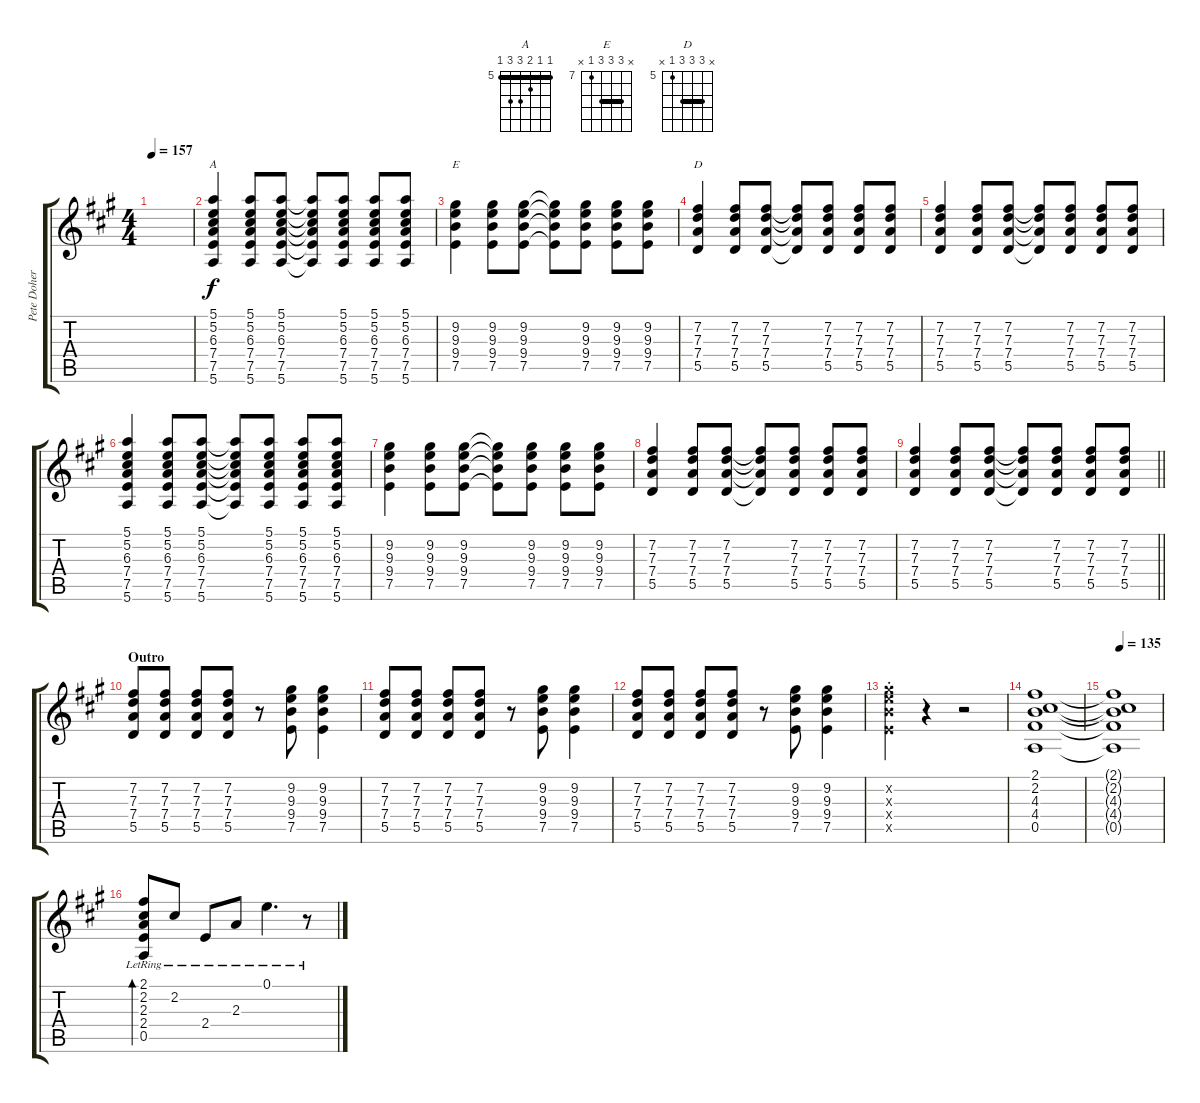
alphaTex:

\track ("Pete Doherty" "Pete Doher") {instrument distortionguitar}
\staff {score tabs}
\tuning (E4 B3 G3 D3 A2 E2) {hide}
\chord ("A" 5 5 6 7 7 5) {firstfret 5 barre 5}
\chord ("E" x 9 9 9 7 x) {firstfret 7 barre 9}
\chord ("D" x 7 7 7 5 x) {firstfret 5 barre 7}
\ts (4 4)
\tempo 157
\clef g2
\ks a
|
(5.1 5.2 6.3 7.4 7.5 5.6).4{ch "A"} (5.1 5.2 6.3 7.4 7.5 5.6).8 (5.1 5.2 6.3 7.4 7.5 5.6).8 (5.1{t} 5.2{t} 6.3{t} 7.4{t} 7.5{t} 5.6{t}).8 (5.1 5.2 6.3 7.4 7.5 5.6).8 (5.1 5.2 6.3 7.4 7.5 5.6).8 (5.1 5.2 6.3 7.4 7.5 5.6).8 |
(9.2 9.3 9.4 7.5).4{ch "E"} (9.2 9.3 9.4 7.5).8 (9.2 9.3 9.4 7.5).8 (9.2{t} 9.3{t} 9.4{t} 7.5{t}).8 (9.2 9.3 9.4 7.5).8 (9.2 9.3 9.4 7.5).8 (9.2 9.3 9.4 7.5).8 |
(7.2 7.3 7.4 5.5).4{ch "D"} (7.2 7.3 7.4 5.5).8 (7.2 7.3 7.4 5.5).8 (7.2{t} 7.3{t} 7.4{t} 5.5{t}).8 (7.2 7.3 7.4 5.5).8 (7.2 7.3 7.4 5.5).8 (7.2 7.3 7.4 5.5).8 |
(7.2 7.3 7.4 5.5).4 (7.2 7.3 7.4 5.5).8 (7.2 7.3 7.4 5.5).8 (7.2{t} 7.3{t} 7.4{t} 5.5{t}).8 (7.2 7.3 7.4 5.5).8 (7.2 7.3 7.4 5.5).8 (7.2 7.3 7.4 5.5).8 |
(5.1 5.2 6.3 7.4 7.5 5.6).4 (5.1 5.2 6.3 7.4 7.5 5.6).8 (5.1 5.2 6.3 7.4 7.5 5.6).8 (5.1{t} 5.2{t} 6.3{t} 7.4{t} 7.5{t} 5.6{t}).8 (5.1 5.2 6.3 7.4 7.5 5.6).8 (5.1 5.2 6.3 7.4 7.5 5.6).8 (5.1 5.2 6.3 7.4 7.5 5.6).8 |
(9.2 9.3 9.4 7.5).4 (9.2 9.3 9.4 7.5).8 (9.2 9.3 9.4 7.5).8 (9.2{t} 9.3{t} 9.4{t} 7.5{t}).8 (9.2 9.3 9.4 7.5).8 (9.2 9.3 9.4 7.5).8 (9.2 9.3 9.4 7.5).8 |
(7.2 7.3 7.4 5.5).4 (7.2 7.3 7.4 5.5).8 (7.2 7.3 7.4 5.5).8 (7.2{t} 7.3{t} 7.4{t} 5.5{t}).8 (7.2 7.3 7.4 5.5).8 (7.2 7.3 7.4 5.5).8 (7.2 7.3 7.4 5.5).8 |
\barLineRight lightlight
(7.2 7.3 7.4 5.5).4 (7.2 7.3 7.4 5.5).8 (7.2 7.3 7.4 5.5).8 (7.2{t} 7.3{t} 7.4{t} 5.5{t}).8 (7.2 7.3 7.4 5.5).8 (7.2 7.3 7.4 5.5).8 (7.2 7.3 7.4 5.5).8 |
\section ("" "Outro")
(7.2 7.3 7.4 5.5).8 (7.2 7.3 7.4 5.5).8 (7.2 7.3 7.4 5.5).8 (7.2 7.3 7.4 5.5).8 r.8 (9.2 9.3 9.4 7.5).8 (9.2 9.3 9.4 7.5).4 |
(7.2 7.3 7.4 5.5).8 (7.2 7.3 7.4 5.5).8 (7.2 7.3 7.4 5.5).8 (7.2 7.3 7.4 5.5).8 r.8 (9.2 9.3 9.4 7.5).8 (9.2 9.3 9.4 7.5).4 |
(7.2 7.3 7.4 5.5).8 (7.2 7.3 7.4 5.5).8 (7.2 7.3 7.4 5.5).8 (7.2 7.3 7.4 5.5).8 r.8 (9.2 9.3 9.4 7.5).8 (9.2 9.3 9.4 7.5).4 |
(9.2{st x} 9.3{st x} 9.4{st x} 7.5{st x}).4 r.4 r.2 |
(2.1 2.2 4.3 4.4 0.5).1 |
\tempo 135
(2.1{t} 2.2{t} 4.3{t} 4.4{t} 0.5{t}).1 |
(2.1{lr} 2.2{lr} 2.3{lr} 2.4{lr} 0.5{lr}).8{bd 30} 2.2{lr}.8 2.4{lr}.8 2.3{lr}.8 0.1{lr}.4{d} r.8
